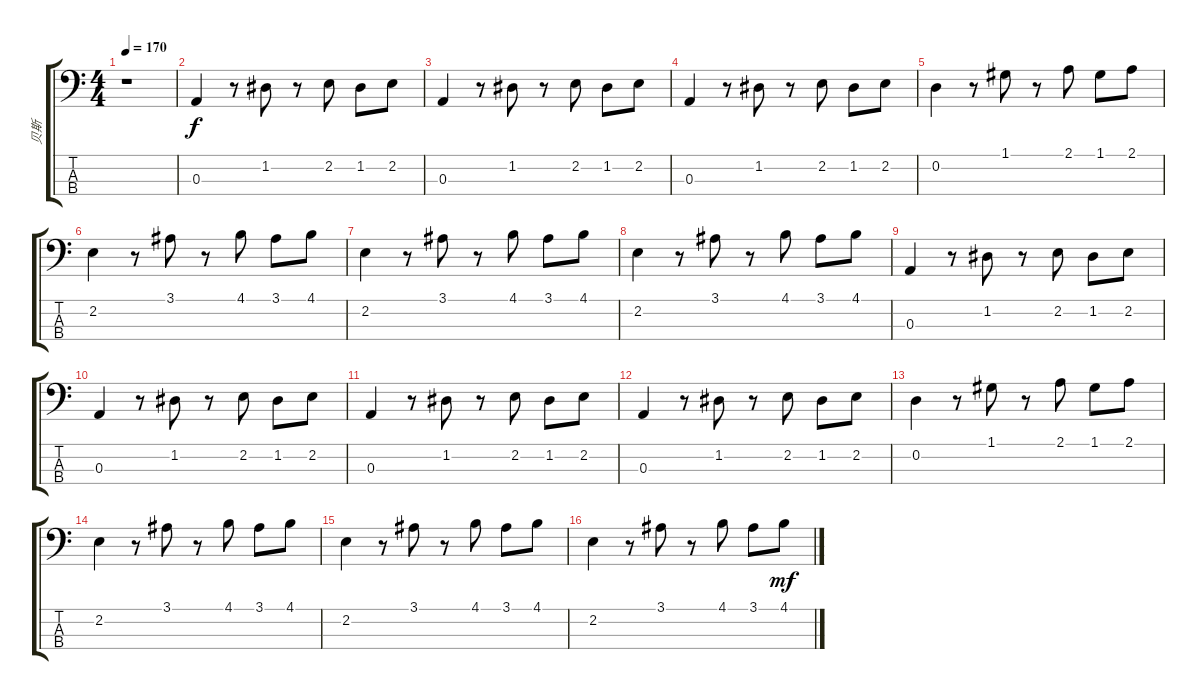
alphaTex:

\track ("贝斯" "贝斯") {instrument electricbassfinger}
\staff {score tabs}
\tuning (G2 D2 A1 E1) {hide}
\ts (4 4)
\tempo 170
\clef f4
\ks c
r.1{dy f instrument electricbassfinger} |
0.3.4{txt ""} r.8 1.2.8 r.8 2.2.8 1.2.8 2.2.8 |
0.3.4 r.8 1.2.8 r.8 2.2.8 1.2.8 2.2.8 |
0.3.4 r.8 1.2.8 r.8 2.2.8 1.2.8 2.2.8 |
0.2.4 r.8 1.1.8 r.8 2.1.8 1.1.8 2.1.8 |
2.2.4 r.8 3.1.8 r.8 4.1.8 3.1.8 4.1.8 |
2.2.4 r.8 3.1.8 r.8 4.1.8 3.1.8 4.1.8 |
2.2.4 r.8 3.1.8 r.8 4.1.8 3.1.8 4.1.8 |
0.3.4 r.8 1.2.8 r.8 2.2.8 1.2.8 2.2.8 |
0.3.4 r.8 1.2.8 r.8 2.2.8 1.2.8 2.2.8 |
0.3.4 r.8 1.2.8 r.8 2.2.8 1.2.8 2.2.8 |
0.3.4 r.8 1.2.8 r.8 2.2.8 1.2.8 2.2.8 |
0.2.4 r.8 1.1.8 r.8 2.1.8 1.1.8 2.1.8 |
2.2.4 r.8 3.1.8 r.8 4.1.8 3.1.8 4.1.8 |
2.2.4 r.8 3.1.8 r.8 4.1.8 3.1.8 4.1.8 |
2.2.4 r.8 3.1.8 r.8 4.1.8 3.1.8 4.1.8{dy mf}
